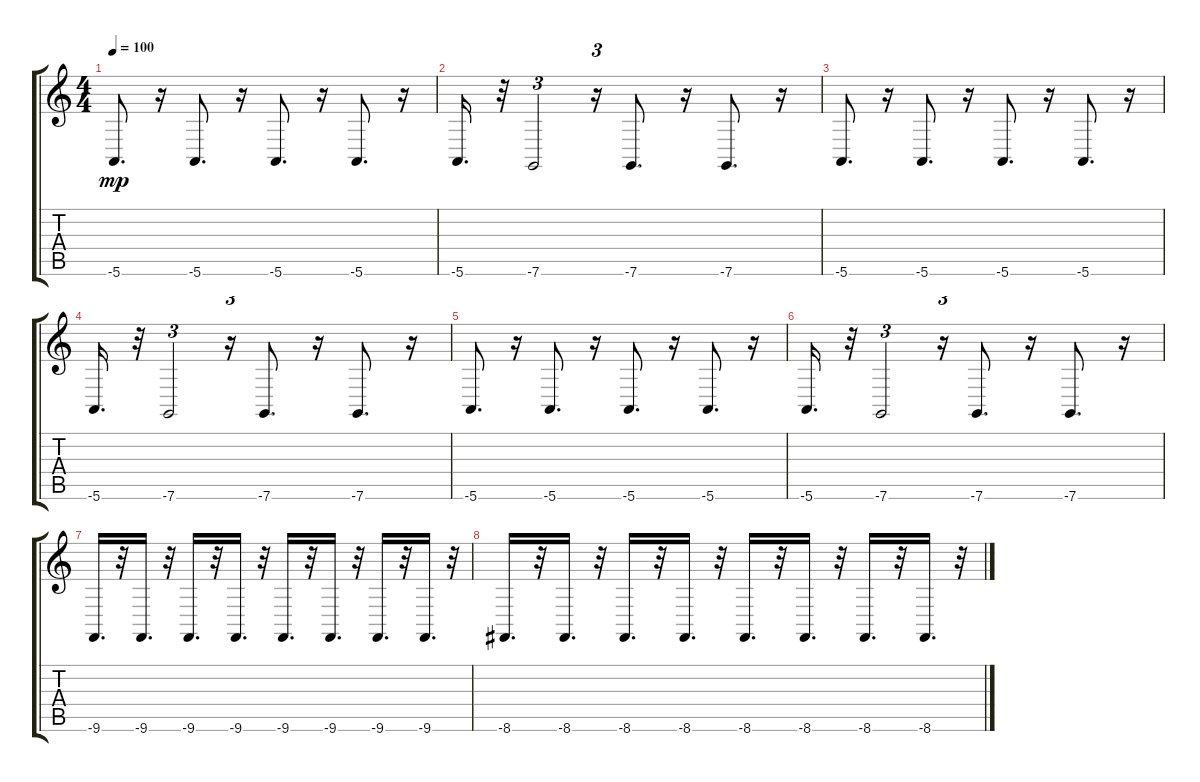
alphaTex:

\track "" {instrument electricbassfinger}
\staff {score tabs}
\tuning (E4 B3 G3 D3 A2 D2) {hide}
\ts (4 4)
\tempo 100
\clef g2
\ks c
-5.6.8{d dy mp} r.16 -5.6.8{d} r.16 -5.6.8{d} r.16 -5.6.8{d} r.16 |
-5.6.16{d} r.32 -7.6.2{tu (3 2)} r.16{tu (3 2)} -7.6.8{d} r.16 -7.6.8{d} r.16 |
-5.6.8{d} r.16 -5.6.8{d} r.16 -5.6.8{d} r.16 -5.6.8{d} r.16 |
-5.6.16{d} r.32 -7.6.2{tu (3 2)} r.16{tu (3 2)} -7.6.8{d} r.16 -7.6.8{d} r.16 |
-5.6.8{d} r.16 -5.6.8{d} r.16 -5.6.8{d} r.16 -5.6.8{d} r.16 |
-5.6.16{d} r.32 -7.6.2{tu (3 2)} r.16{tu (3 2)} -7.6.8{d} r.16 -7.6.8{d} r.16 |
-9.6.16{d} r.32 -9.6.16{d} r.32 -9.6.16{d} r.32 -9.6.16{d} r.32 -9.6.16{d} r.32 -9.6.16{d} r.32 -9.6.16{d} r.32 -9.6.16{d} r.32 |
-8.6.16{d} r.32 -8.6.16{d} r.32 -8.6.16{d} r.32 -8.6.16{d} r.32 -8.6.16{d} r.32 -8.6.16{d} r.32 -8.6.16{d} r.32 -8.6.16{d} r.32
